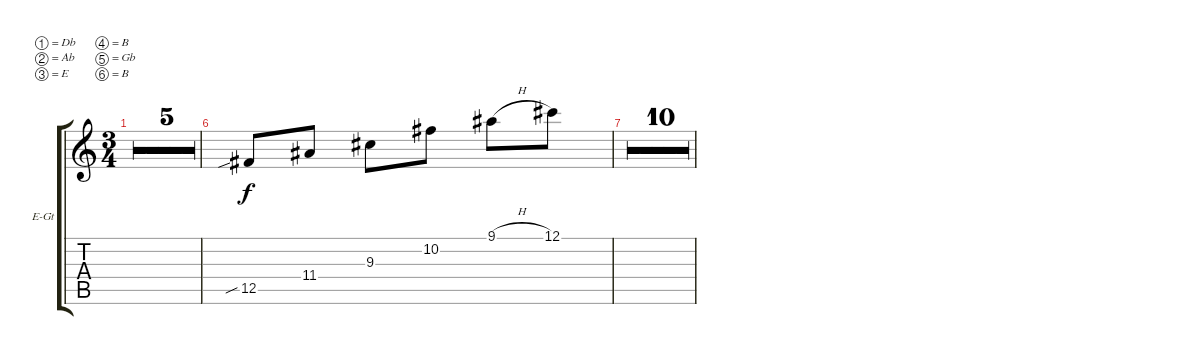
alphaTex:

\bracketExtendMode groupsimilarinstruments
\firstSystemTrackNameOrientation horizontal
\otherSystemsTrackNameOrientation horizontal
\track ("Track 3" "E-Gt") {multiBarRest instrument overdrivenguitar}
\staff {score tabs}
\tuning (Db4 Ab3 E3 B2 Gb2 B1)
\ts (3 4)
\tempo 200
\clef g2
\ks c
r.4{dy mf} r.2 |
r.4 r.2 |
r.4 r.2 |
r.4 r.2 |
r.4 r.2 |
12.5{sib}.8{dy f} 11.4.8 9.3.8 10.2.8 9.1{h}.8 12.1.8 |
r.4 r.2 |
r.4 r.2 |
r.4 r.2 |
r.4 r.2 |
r.4 r.2 |
r.4 r.2 |
r.4 r.2 |
r.4 r.2 |
r.4 r.2 |
r.4 r.2
